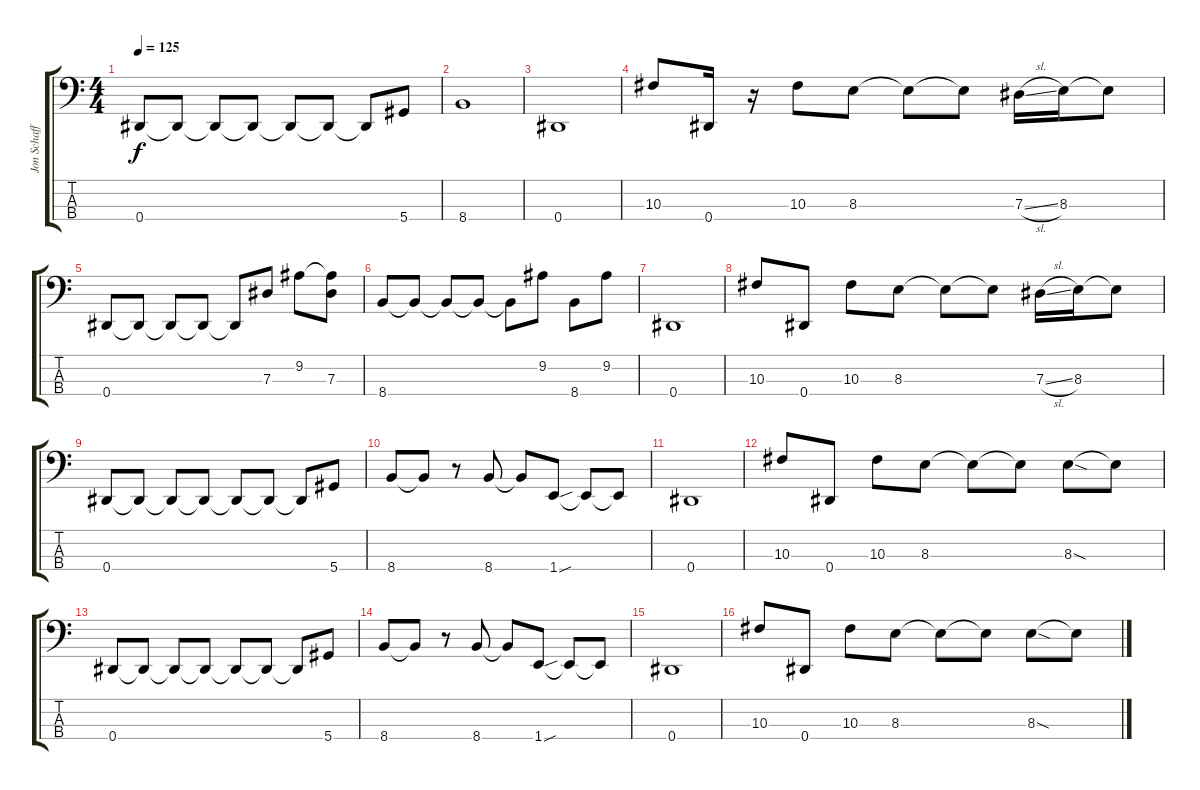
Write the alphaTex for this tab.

\track ("Jon Schaffer" "Jon Schaff") {instrument electricbassfinger}
\staff {score tabs}
\tuning (Gb2 Db2 Ab1 Eb1) {hide}
\ts (4 4)
\tempo 125
\clef f4
\ks c
0.4.8{dy f volume 10} 0.4{t}.8 0.4{t}.8 0.4{t}.8 0.4{t}.8 0.4{t}.8 0.4{t}.8 5.4.8 |
8.4.1 |
0.4.1 |
10.3.8 0.4.16 r.16 10.3.8 8.3.8 8.3{t}.8 8.3{t}.8 7.3{sl}.16 8.3.16 8.3{t}.8 |
0.4.8 0.4{t}.8 0.4{t}.8 0.4{t}.8 0.4{t}.8 7.3.8 9.2.8 (9.2{t} 7.3).8 |
8.4.8 8.4{t}.8 8.4{t}.8 8.4{t}.8 8.4{t}.8 9.2.8 8.4.8 9.2.8 |
0.4.1 |
10.3.8 0.4.8 10.3.8 8.3.8 8.3{t}.8 8.3{t}.8 7.3{sl}.16 8.3.16 8.3{t}.8 |
0.4.8 0.4{t}.8 0.4{t}.8 0.4{t}.8 0.4{t}.8 0.4{t}.8 0.4{t}.8 5.4.8 |
8.4.8 8.4{t}.8 r.8 8.4.8 8.4{t}.8 1.4{sou}.8 1.4{t}.8 1.4{t}.8 |
0.4.1 |
10.3.8 0.4.8 10.3.8 8.3.8 8.3{t}.8 8.3{t}.8 8.3{sod}.8 8.3{t}.8 |
0.4.8 0.4{t}.8 0.4{t}.8 0.4{t}.8 0.4{t}.8 0.4{t}.8 0.4{t}.8 5.4.8 |
8.4.8 8.4{t}.8 r.8 8.4.8 8.4{t}.8 1.4{sou}.8 1.4{t}.8 1.4{t}.8 |
0.4.1 |
10.3.8 0.4.8 10.3.8 8.3.8 8.3{t}.8 8.3{t}.8 8.3{sod}.8 8.3{t}.8
